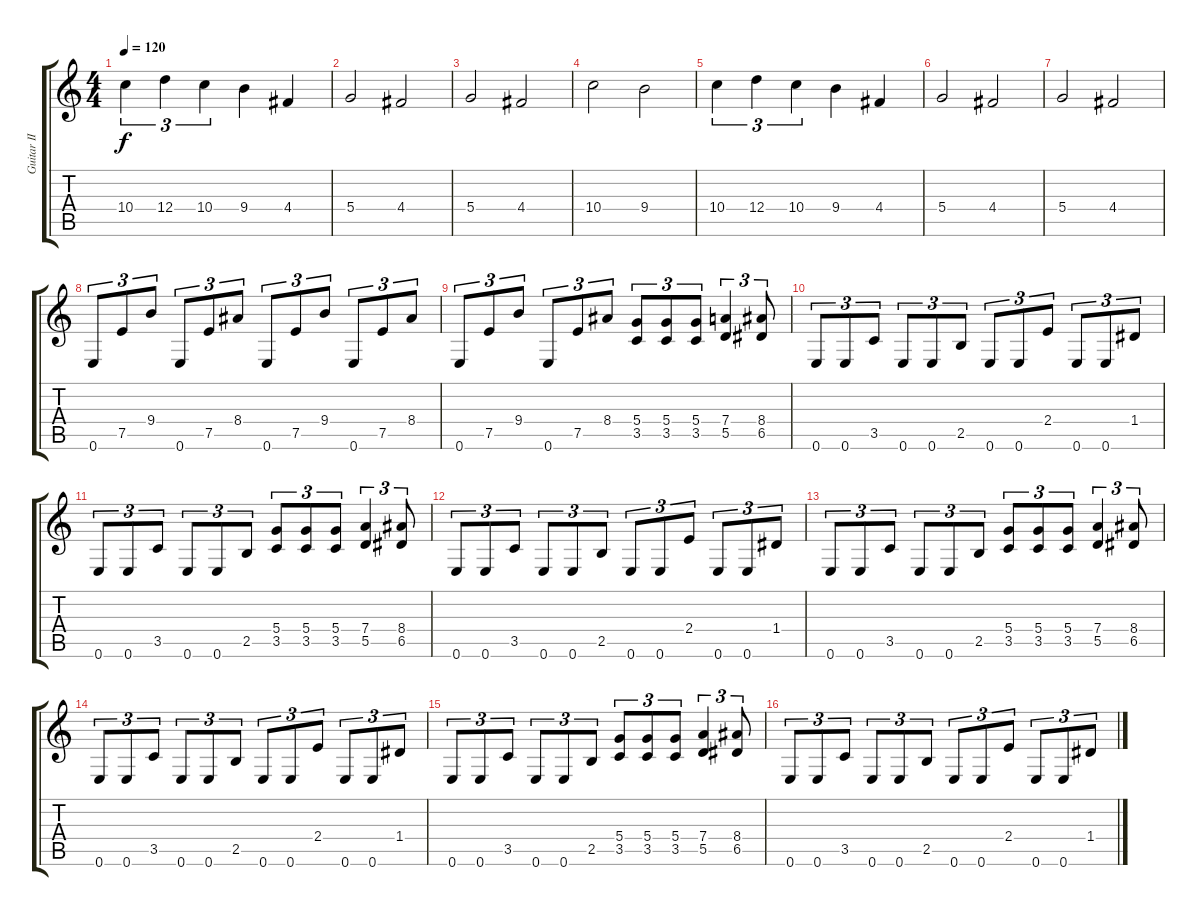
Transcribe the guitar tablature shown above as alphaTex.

\track ("Guitar II" "Guitar II") {instrument distortionguitar}
\staff {score tabs}
\tuning (E4 B3 G3 D3 A2 E2) {hide}
\ts (4 4)
\tempo 120
\clef g2
\ks c
10.4.4{tu (3 2) dy f} 12.4.4{tu (3 2)} 10.4.4{tu (3 2)} 9.4.4 4.4.4 |
5.4.2 4.4.2 |
5.4.2 4.4.2 |
10.4.2 9.4.2 |
10.4.4{tu (3 2)} 12.4.4{tu (3 2)} 10.4.4{tu (3 2)} 9.4.4 4.4.4 |
5.4.2 4.4.2 |
5.4.2 4.4.2 |
0.6.8{tu (3 2)} 7.5.8{tu (3 2)} 9.4.8{tu (3 2)} 0.6.8{tu (3 2)} 7.5.8{tu (3 2)} 8.4.8{tu (3 2)} 0.6.8{tu (3 2)} 7.5.8{tu (3 2)} 9.4.8{tu (3 2)} 0.6.8{tu (3 2)} 7.5.8{tu (3 2)} 8.4.8{tu (3 2)} |
0.6.8{tu (3 2)} 7.5.8{tu (3 2)} 9.4.8{tu (3 2)} 0.6.8{tu (3 2)} 7.5.8{tu (3 2)} 8.4.8{tu (3 2)} (5.4 3.5).8{tu (3 2)} (5.4 3.5).8{tu (3 2)} (5.4 3.5).8{tu (3 2)} (7.4 5.5).4{tu (3 2)} (8.4 6.5).8{tu (3 2)} |
0.6.8{tu (3 2)} 0.6.8{tu (3 2)} 3.5.8{tu (3 2)} 0.6.8{tu (3 2)} 0.6.8{tu (3 2)} 2.5.8{tu (3 2)} 0.6.8{tu (3 2)} 0.6.8{tu (3 2)} 2.4.8{tu (3 2)} 0.6.8{tu (3 2)} 0.6.8{tu (3 2)} 1.4.8{tu (3 2)} |
0.6.8{tu (3 2)} 0.6.8{tu (3 2)} 3.5.8{tu (3 2)} 0.6.8{tu (3 2)} 0.6.8{tu (3 2)} 2.5.8{tu (3 2)} (5.4 3.5).8{tu (3 2)} (5.4 3.5).8{tu (3 2)} (5.4 3.5).8{tu (3 2)} (7.4 5.5).4{tu (3 2)} (8.4 6.5).8{tu (3 2)} |
0.6.8{tu (3 2)} 0.6.8{tu (3 2)} 3.5.8{tu (3 2)} 0.6.8{tu (3 2)} 0.6.8{tu (3 2)} 2.5.8{tu (3 2)} 0.6.8{tu (3 2)} 0.6.8{tu (3 2)} 2.4.8{tu (3 2)} 0.6.8{tu (3 2)} 0.6.8{tu (3 2)} 1.4.8{tu (3 2)} |
0.6.8{tu (3 2)} 0.6.8{tu (3 2)} 3.5.8{tu (3 2)} 0.6.8{tu (3 2)} 0.6.8{tu (3 2)} 2.5.8{tu (3 2)} (5.4 3.5).8{tu (3 2)} (5.4 3.5).8{tu (3 2)} (5.4 3.5).8{tu (3 2)} (7.4 5.5).4{tu (3 2)} (8.4 6.5).8{tu (3 2)} |
0.6.8{tu (3 2)} 0.6.8{tu (3 2)} 3.5.8{tu (3 2)} 0.6.8{tu (3 2)} 0.6.8{tu (3 2)} 2.5.8{tu (3 2)} 0.6.8{tu (3 2)} 0.6.8{tu (3 2)} 2.4.8{tu (3 2)} 0.6.8{tu (3 2)} 0.6.8{tu (3 2)} 1.4.8{tu (3 2)} |
0.6.8{tu (3 2)} 0.6.8{tu (3 2)} 3.5.8{tu (3 2)} 0.6.8{tu (3 2)} 0.6.8{tu (3 2)} 2.5.8{tu (3 2)} (5.4 3.5).8{tu (3 2)} (5.4 3.5).8{tu (3 2)} (5.4 3.5).8{tu (3 2)} (7.4 5.5).4{tu (3 2)} (8.4 6.5).8{tu (3 2)} |
0.6.8{tu (3 2)} 0.6.8{tu (3 2)} 3.5.8{tu (3 2)} 0.6.8{tu (3 2)} 0.6.8{tu (3 2)} 2.5.8{tu (3 2)} 0.6.8{tu (3 2)} 0.6.8{tu (3 2)} 2.4.8{tu (3 2)} 0.6.8{tu (3 2)} 0.6.8{tu (3 2)} 1.4.8{tu (3 2)}
